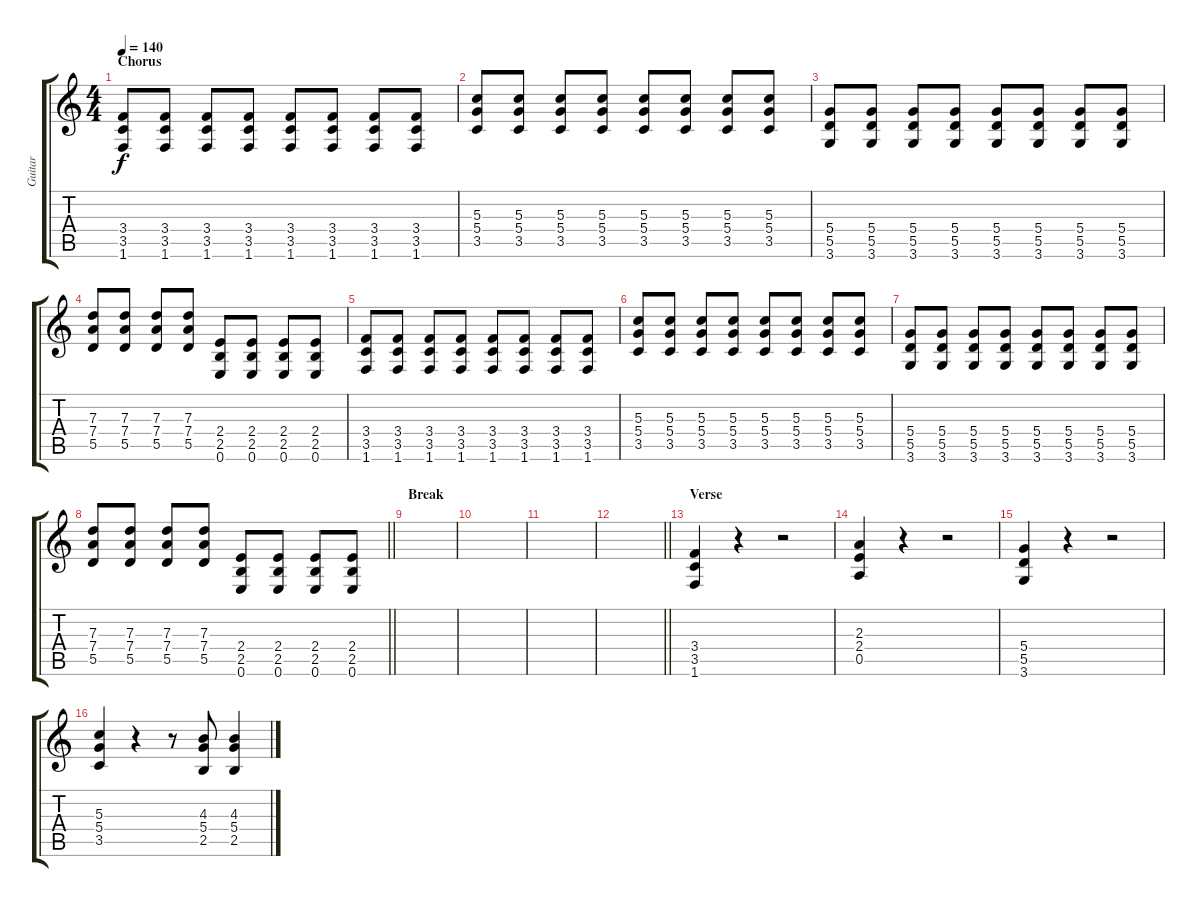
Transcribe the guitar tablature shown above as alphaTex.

\track ("Guitar" "Guitar") {instrument distortionguitar}
\staff {score tabs}
\tuning (E4 B3 G3 D3 A2 E2) {hide}
\ts (4 4)
\section ("" "Chorus")
\tempo 140
\clef g2
\ks c
(3.4 3.5 1.6).8{dy f} (3.4 3.5 1.6).8 (3.4 3.5 1.6).8 (3.4 3.5 1.6).8 (3.4 3.5 1.6).8 (3.4 3.5 1.6).8 (3.4 3.5 1.6).8 (3.4 3.5 1.6).8 |
(5.3 5.4 3.5).8 (5.3 5.4 3.5).8 (5.3 5.4 3.5).8 (5.3 5.4 3.5).8 (5.3 5.4 3.5).8 (5.3 5.4 3.5).8 (5.3 5.4 3.5).8 (5.3 5.4 3.5).8 |
(5.4 5.5 3.6).8 (5.4 5.5 3.6).8 (5.4 5.5 3.6).8 (5.4 5.5 3.6).8 (5.4 5.5 3.6).8 (5.4 5.5 3.6).8 (5.4 5.5 3.6).8 (5.4 5.5 3.6).8 |
(7.3 7.4 5.5).8 (7.3 7.4 5.5).8 (7.3 7.4 5.5).8 (7.3 7.4 5.5).8 (2.4 2.5 0.6).8 (2.4 2.5 0.6).8 (2.4 2.5 0.6).8 (2.4 2.5 0.6).8 |
(3.4 3.5 1.6).8 (3.4 3.5 1.6).8 (3.4 3.5 1.6).8 (3.4 3.5 1.6).8 (3.4 3.5 1.6).8 (3.4 3.5 1.6).8 (3.4 3.5 1.6).8 (3.4 3.5 1.6).8 |
(5.3 5.4 3.5).8 (5.3 5.4 3.5).8 (5.3 5.4 3.5).8 (5.3 5.4 3.5).8 (5.3 5.4 3.5).8 (5.3 5.4 3.5).8 (5.3 5.4 3.5).8 (5.3 5.4 3.5).8 |
(5.4 5.5 3.6).8 (5.4 5.5 3.6).8 (5.4 5.5 3.6).8 (5.4 5.5 3.6).8 (5.4 5.5 3.6).8 (5.4 5.5 3.6).8 (5.4 5.5 3.6).8 (5.4 5.5 3.6).8 |
\barLineRight lightlight
(7.3 7.4 5.5).8 (7.3 7.4 5.5).8 (7.3 7.4 5.5).8 (7.3 7.4 5.5).8 (2.4 2.5 0.6).8 (2.4 2.5 0.6).8 (2.4 2.5 0.6).8 (2.4 2.5 0.6).8 |
\section ("" "Break")
|
|
|
\barLineRight lightlight
|
\section ("" "Verse")
(3.4 3.5 1.6).4 r.4 r.2 |
(2.3 2.4 0.5).4 r.4 r.2 |
(5.4 5.5 3.6).4 r.4 r.2 |
(5.3 5.4 3.5).4 r.4 r.8 (4.3 5.4 2.5).8 (4.3 5.4 2.5).4
